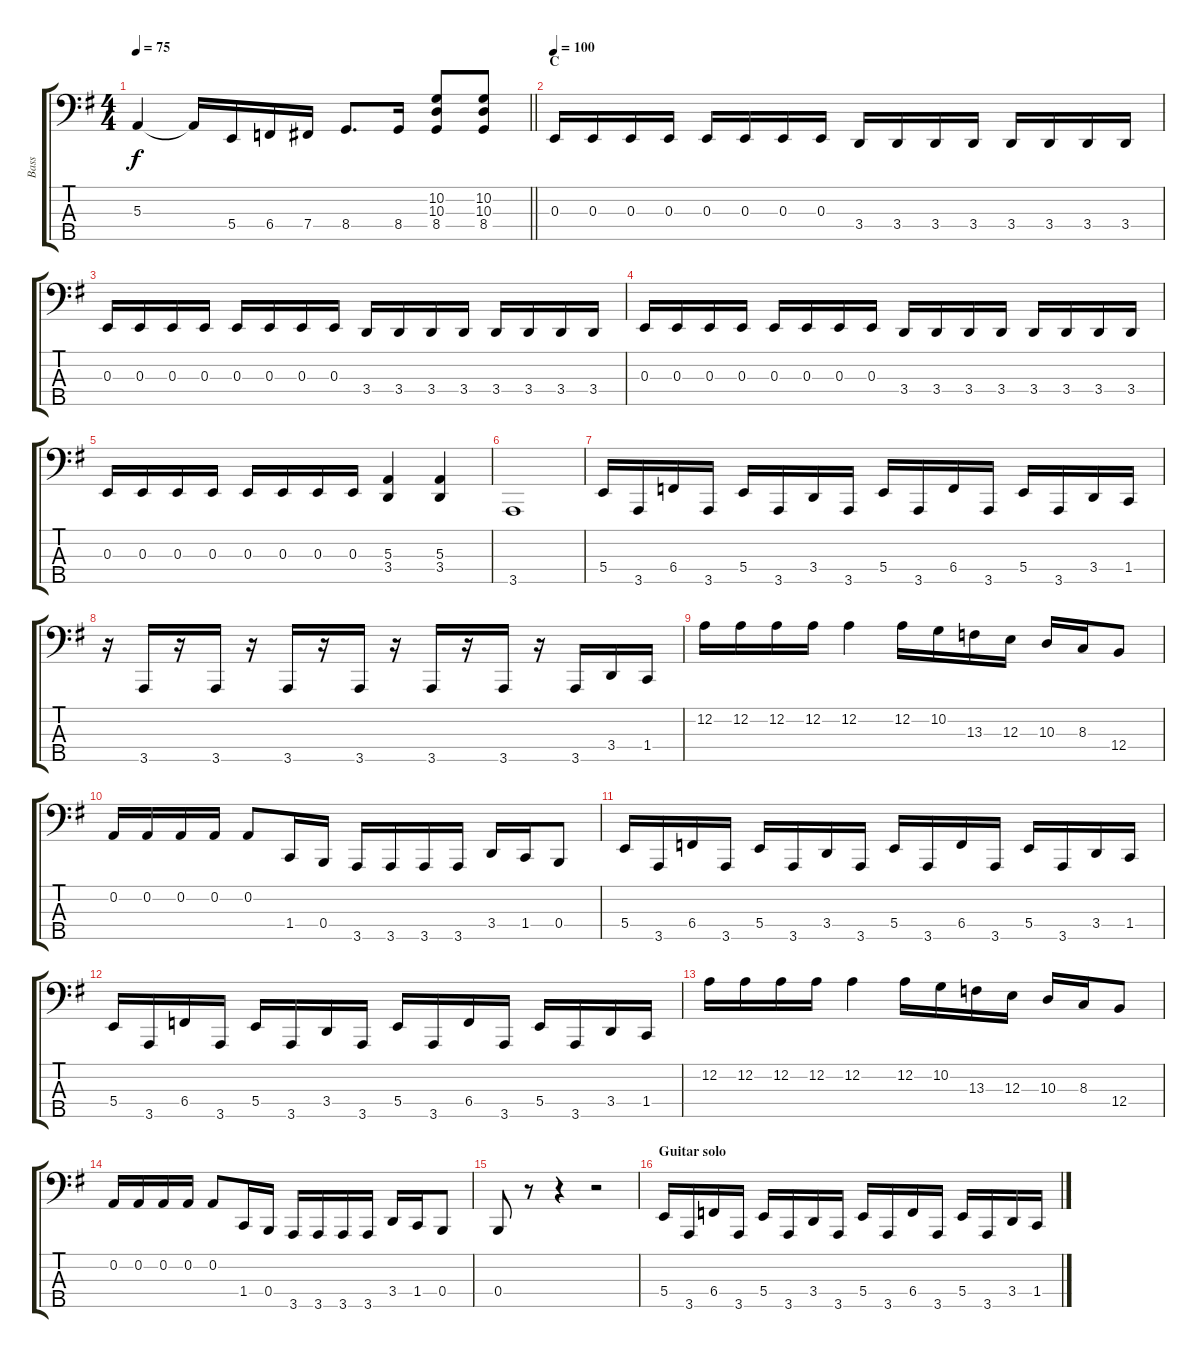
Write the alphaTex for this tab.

\track ("Bass" "Bass") {instrument electricbasspick}
\staff {score tabs}
\tuning (D2 A1 E1 B0 Gb0) {hide}
\ts (4 4)
\tempo 75
\clef f4
\barLineRight lightlight
\ks eminor
5.3.4{dy f} 5.3{t}.16 5.4.16 6.4.16 7.4.16 8.4.8{d} 8.4.16 (10.2 10.3 8.4).8 (10.2 10.3 8.4).8 |
\section ("" "C")
\tempo 100
0.3.16 0.3.16 0.3.16 0.3.16 0.3.16 0.3.16 0.3.16 0.3.16 3.4.16 3.4.16 3.4.16 3.4.16 3.4.16 3.4.16 3.4.16 3.4.16 |
0.3.16 0.3.16 0.3.16 0.3.16 0.3.16 0.3.16 0.3.16 0.3.16 3.4.16 3.4.16 3.4.16 3.4.16 3.4.16 3.4.16 3.4.16 3.4.16 |
0.3.16 0.3.16 0.3.16 0.3.16 0.3.16 0.3.16 0.3.16 0.3.16 3.4.16 3.4.16 3.4.16 3.4.16 3.4.16 3.4.16 3.4.16 3.4.16 |
0.3.16 0.3.16 0.3.16 0.3.16 0.3.16 0.3.16 0.3.16 0.3.16 (5.3 3.4).4 (5.3 3.4).4 |
3.5.1 |
5.4.16 3.5.16 6.4.16 3.5.16 5.4.16 3.5.16 3.4.16 3.5.16 5.4.16 3.5.16 6.4.16 3.5.16 5.4.16 3.5.16 3.4.16 1.4.16 |
r.16 3.5.16 r.16 3.5.16 r.16 3.5.16 r.16 3.5.16 r.16 3.5.16 r.16 3.5.16 r.16 3.5.16 3.4.16 1.4.16 |
12.2.16 12.2.16 12.2.16 12.2.16 12.2.4 12.2.16 10.2.16 13.3.16 12.3.16 10.3.16 8.3.16 12.4.8 |
0.2.16 0.2.16 0.2.16 0.2.16 0.2.8 1.4.16 0.4.16 3.5.16 3.5.16 3.5.16 3.5.16 3.4.16 1.4.16 0.4.8 |
5.4.16 3.5.16 6.4.16 3.5.16 5.4.16 3.5.16 3.4.16 3.5.16 5.4.16 3.5.16 6.4.16 3.5.16 5.4.16 3.5.16 3.4.16 1.4.16 |
5.4.16 3.5.16 6.4.16 3.5.16 5.4.16 3.5.16 3.4.16 3.5.16 5.4.16 3.5.16 6.4.16 3.5.16 5.4.16 3.5.16 3.4.16 1.4.16 |
12.2.16 12.2.16 12.2.16 12.2.16 12.2.4 12.2.16 10.2.16 13.3.16 12.3.16 10.3.16 8.3.16 12.4.8 |
0.2.16 0.2.16 0.2.16 0.2.16 0.2.8 1.4.16 0.4.16 3.5.16 3.5.16 3.5.16 3.5.16 3.4.16 1.4.16 0.4.8 |
0.4.8 r.8 r.4 r.2 |
\section ("" "Guitar solo")
5.4.16 3.5.16 6.4.16 3.5.16 5.4.16 3.5.16 3.4.16 3.5.16 5.4.16 3.5.16 6.4.16 3.5.16 5.4.16 3.5.16 3.4.16 1.4.16
